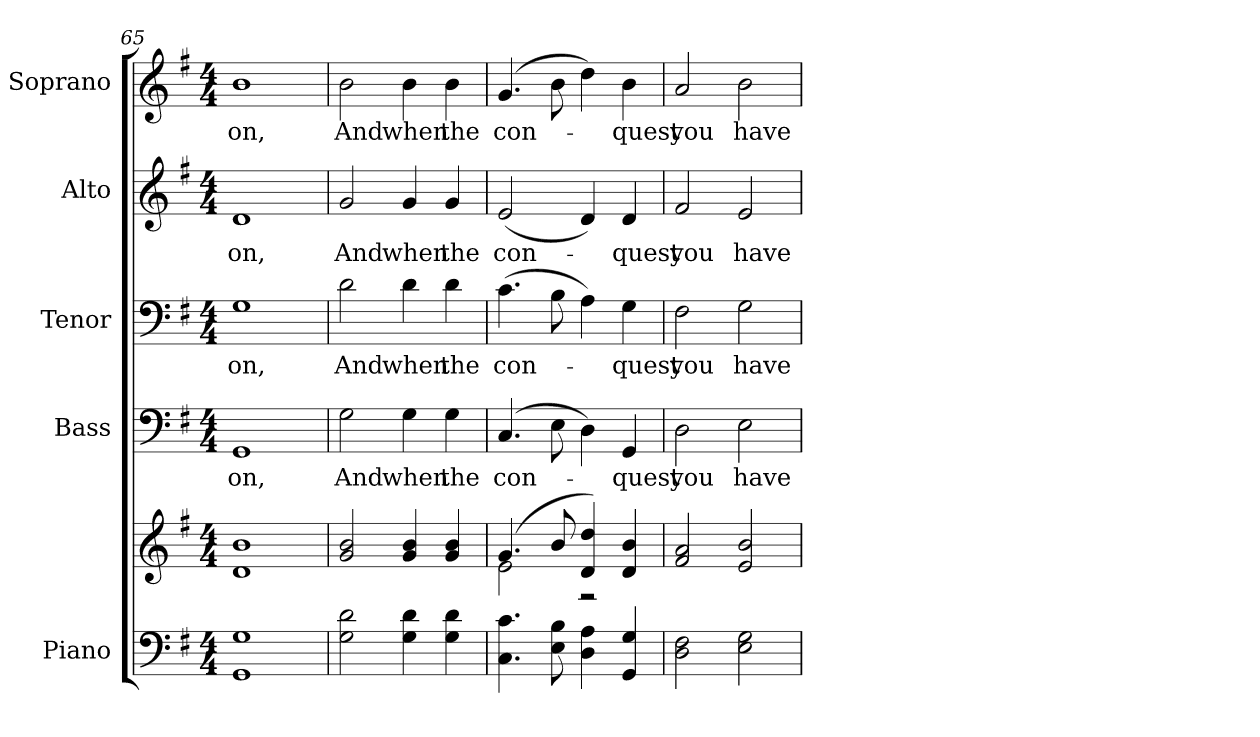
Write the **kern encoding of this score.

**kern	**kern	**kern	**text	**kern	**text	**kern	**text	**kern	**text
*part5	*part5	*part4	*part4	*part3	*part3	*part2	*part2	*part1	*part1
*staff6	*staff5	*staff4	*staff4	*staff3	*staff3	*staff2	*staff2	*staff1	*staff1
*I"Piano	*	*I"Bass	*	*I"Tenor	*	*I"Alto	*	*I"Soprano	*
*I'Pno.	*	*I'B.	*	*I'T.	*	*I'A.	*	*I'S.	*
!!LO:PB:g=z
*clefF4	*clefG2	*clefF4	*	*clefF4	*	*clefG2	*	*clefG2	*
*k[f#]	*k[f#]	*k[f#]	*	*k[f#]	*	*k[f#]	*	*k[f#]	*
*G:	*G:	*G:	*	*G:	*	*G:	*	*G:	*
*M4/4	*M4/4	*M4/4	*	*M4/4	*	*M4/4	*	*M4/4	*
=65	=65	=65	=65	=65	=65	=65	=65	=65	=65
!	!	!	!LO:LY:b:color=#000000	!	!	!	!	!	!
!	!	!	!	!	!LO:LY:b:color=#000000	!	!	!	!
!	!	!	!	!	!	!	!LO:LY:b:color=#000000	!	!
!	!	!	!	!	!	!	!	!	!LO:LY:b:color=#000000
1GGi 1Gi	1di 1bi	1GGi	on,	1Gi	on,	1di	on,	1bi	on,
=66	=66	=66	=66	=66	=66	=66	=66	=66	=66
!	!	!	!LO:LY:b:color=#000000	!	!	!	!	!	!
!	!	!	!	!	!LO:LY:b:color=#000000	!	!	!	!
!	!	!	!	!	!	!	!LO:LY:b:color=#000000	!	!
!	!	!	!	!	!	!	!	!	!LO:LY:b:color=#000000
2Gi\ 2di	2gi/ 2bi	2Gi\	And	2di\	And	2gi/	And	2bi\	And
!	!	!	!LO:LY:b:color=#000000	!	!	!	!	!	!
!	!	!	!	!	!LO:LY:b:color=#000000	!	!	!	!
!	!	!	!	!	!	!	!LO:LY:b:color=#000000	!	!
!	!	!	!	!	!	!	!	!	!LO:LY:b:color=#000000
4Gi\ 4di	4gi/ 4bi	4Gi\	when	4di\	when	4gi/	when	4bi\	when
!	!	!	!LO:LY:b:color=#000000	!	!	!	!	!	!
!	!	!	!	!	!LO:LY:b:color=#000000	!	!	!	!
!	!	!	!	!	!	!	!LO:LY:b:color=#000000	!	!
!	!	!	!	!	!	!	!	!	!LO:LY:b:color=#000000
4Gi\ 4di	4gi/ 4bi	4Gi\	the	4di\	the	4gi/	the	4bi\	the
!!LO:PB:g=z
=67	=67	=67	=67	=67	=67	=67	=67	=67	=67
*	*^	*	*	*	*	*	*	*	*
!	!	!	!	!LO:LY:b:color=#000000	!	!	!	!	!	!
!	!	!	!	!	!	!LO:LY:b:color=#000000	!	!	!	!
!	!	!	!	!	!	!	!	!LO:LY:b:color=#000000	!	!
!	!	!	!	!	!	!	!	!	!	!LO:LY:b:color=#000000
4.Ci\ 4.ci	(4.gi/	2ei\	(4.Ci/	con-	(4.ci\	con-	(2ei/	con-	(4.gi/	con-
8Ei\ 8Bi	8bi/	.	8Ei\	.	8Bi\	.	.	.	8bi\	.
4Di\ 4Ai	4di/ 4ddi)	2r	4Di\)	.	4Ai\)	.	4di/)	.	4ddi\)	.
!	!	!	!	!LO:LY:b:color=#000000	!	!	!	!	!	!
!	!	!	!	!	!	!LO:LY:b:color=#000000	!	!	!	!
!	!	!	!	!	!	!	!	!LO:LY:b:color=#000000	!	!
!	!	!	!	!	!	!	!	!	!	!LO:LY:b:color=#000000
4GGi/ 4Gi	4di/ 4bi	.	4GGi/	-quest	4Gi\	-quest	4di/	-quest	4bi\	-quest
*	*v	*v	*	*	*	*	*	*	*	*
=68	=68	=68	=68	=68	=68	=68	=68	=68	=68
!	!	!	!LO:LY:b:color=#000000	!	!	!	!	!	!
!	!	!	!	!	!LO:LY:b:color=#000000	!	!	!	!
!	!	!	!	!	!	!	!LO:LY:b:color=#000000	!	!
!	!	!	!	!	!	!	!	!	!LO:LY:b:color=#000000
2Di\ 2F#i	2f#i/ 2ai	2Di\	you	2F#i\	you	2f#i/	you	2ai/	you
!	!	!	!LO:LY:b:color=#000000	!	!	!	!	!	!
!	!	!	!	!	!LO:LY:b:color=#000000	!	!	!	!
!	!	!	!	!	!	!	!LO:LY:b:color=#000000	!	!
!	!	!	!	!	!	!	!	!	!LO:LY:b:color=#000000
2Ei\ 2Gi	2ei/ 2bi	2Ei\	have	2Gi\	have	2ei/	have	2bi\	have
=	=	=	=	=	=	=	=	=	=
*-	*-	*-	*-	*-	*-	*-	*-	*-	*-
